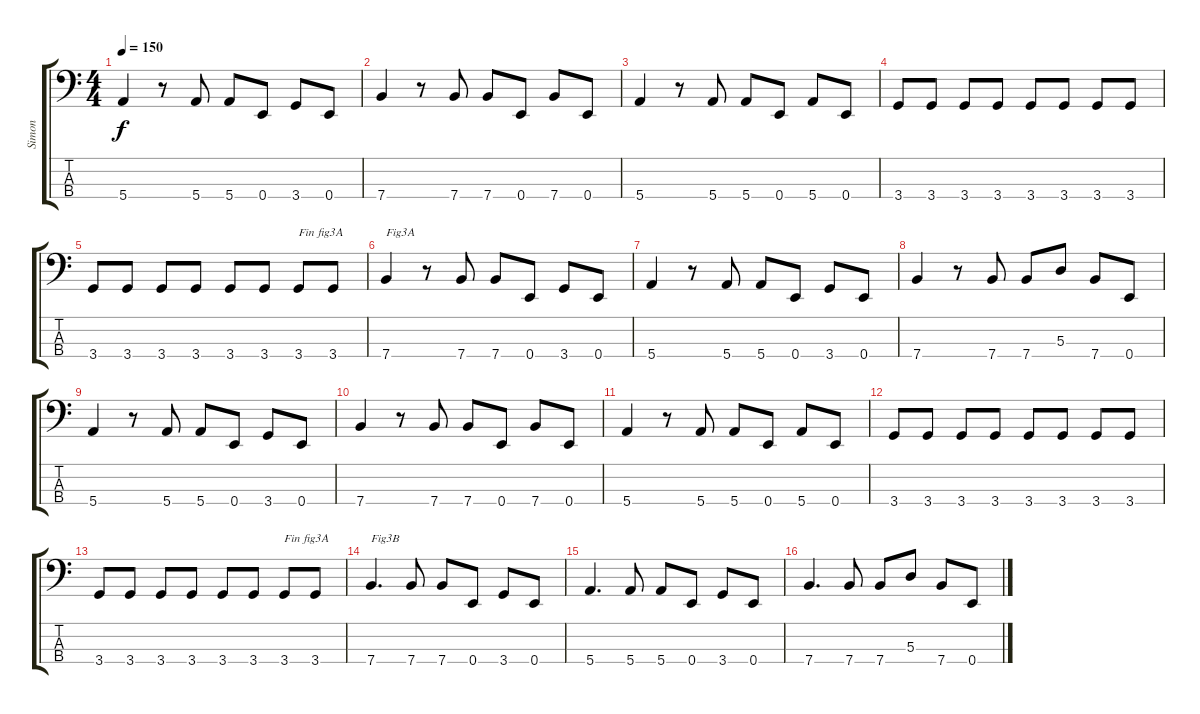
\track ("Simon" "Simon") {instrument electricbassfinger}
\staff {score tabs}
\tuning (G2 D2 A1 E1) {hide}
\ts (4 4)
\tempo 150
\clef f4
\ks c
5.4.4{dy f} r.8 5.4.8 5.4.8 0.4.8 3.4.8 0.4.8 |
7.4.4 r.8 7.4.8 7.4.8 0.4.8 7.4.8 0.4.8 |
5.4.4 r.8 5.4.8 5.4.8 0.4.8 5.4.8 0.4.8 |
3.4.8 3.4.8 3.4.8 3.4.8 3.4.8 3.4.8 3.4.8 3.4.8 |
3.4.8 3.4.8 3.4.8 3.4.8 3.4.8 3.4.8 3.4.8{txt "Fin fig3A"} 3.4.8 |
7.4.4{txt "Fig3A"} r.8 7.4.8 7.4.8 0.4.8 3.4.8 0.4.8 |
5.4.4 r.8 5.4.8 5.4.8 0.4.8 3.4.8 0.4.8 |
7.4.4 r.8 7.4.8 7.4.8 5.3.8 7.4.8 0.4.8 |
5.4.4 r.8 5.4.8 5.4.8 0.4.8 3.4.8 0.4.8 |
7.4.4 r.8 7.4.8 7.4.8 0.4.8 7.4.8 0.4.8 |
5.4.4 r.8 5.4.8 5.4.8 0.4.8 5.4.8 0.4.8 |
3.4.8 3.4.8 3.4.8 3.4.8 3.4.8 3.4.8 3.4.8 3.4.8 |
3.4.8 3.4.8 3.4.8 3.4.8 3.4.8 3.4.8 3.4.8{txt "Fin fig3A"} 3.4.8 |
7.4.4{d txt "Fig3B"} 7.4.8 7.4.8 0.4.8 3.4.8 0.4.8 |
5.4.4{d} 5.4.8 5.4.8 0.4.8 3.4.8 0.4.8 |
7.4.4{d} 7.4.8 7.4.8 5.3.8 7.4.8 0.4.8
